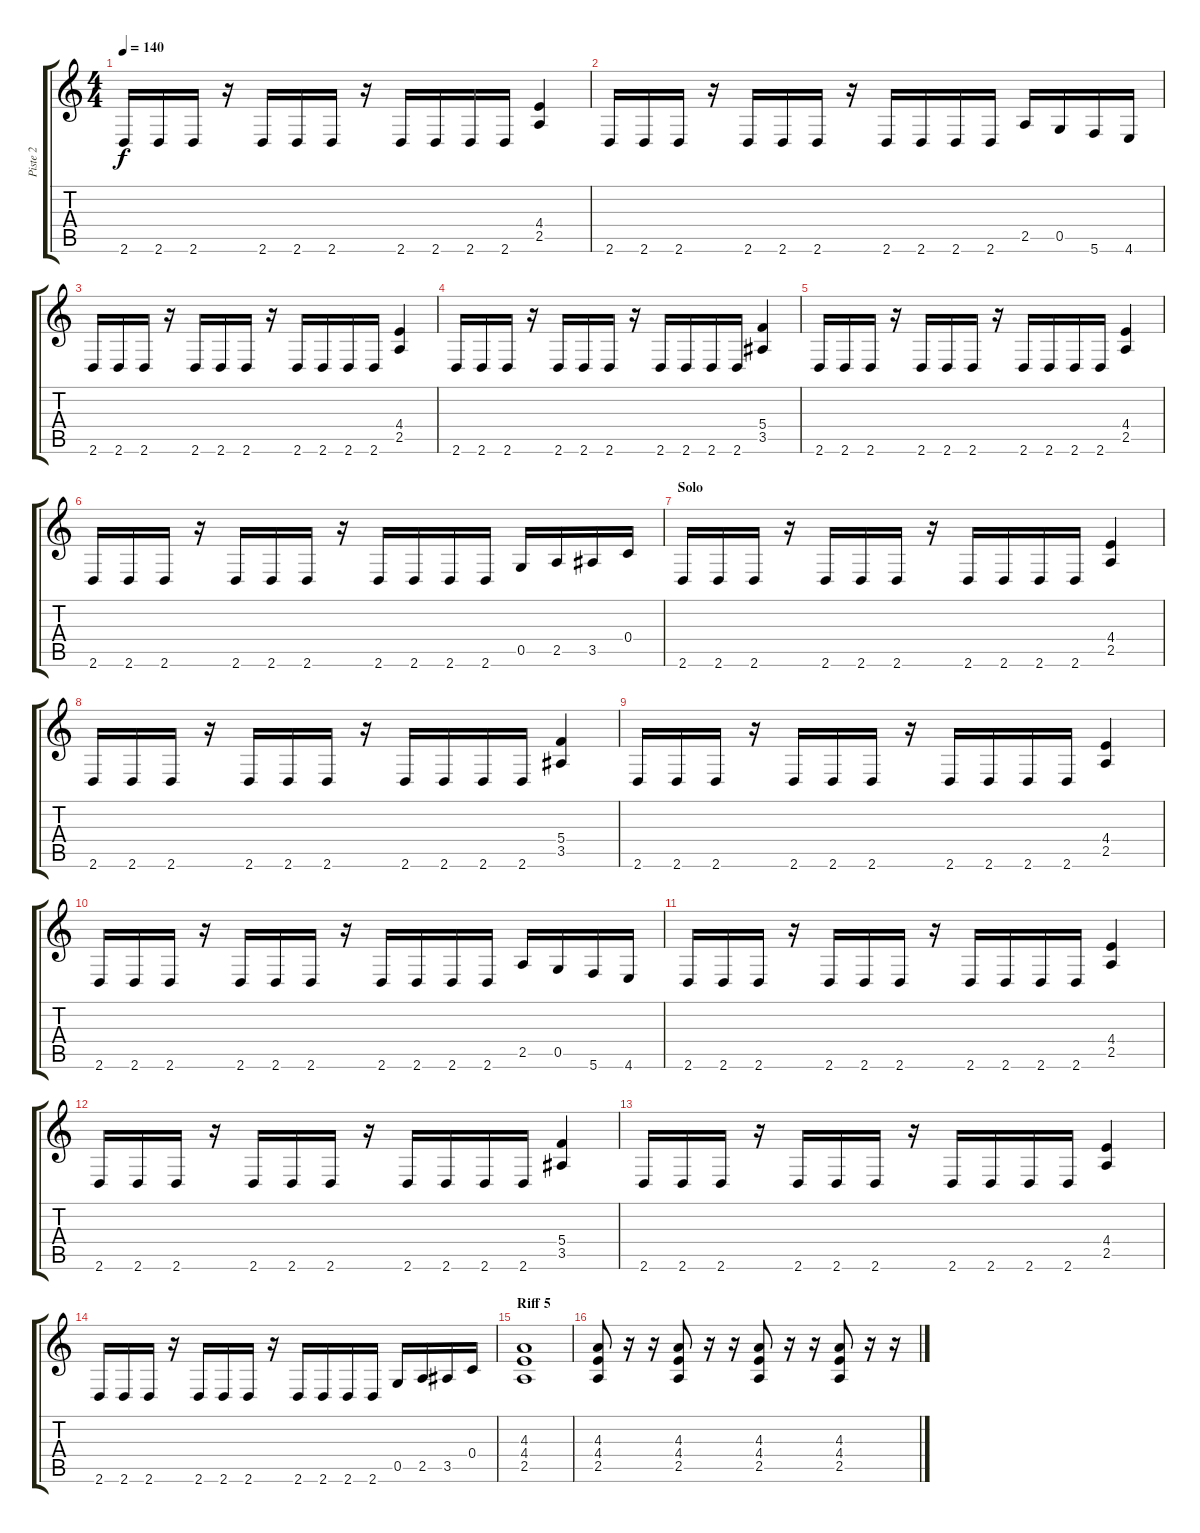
\track ("Piste 2" "Piste 2") {instrument distortionguitar}
\staff {score tabs}
\tuning (D4 A3 F3 C3 G2 C2) {hide}
\ts (4 4)
\tempo 140
\clef g2
\ks c
2.6.16{dy f} 2.6.16 2.6.16 r.16 2.6.16 2.6.16 2.6.16 r.16 2.6.16 2.6.16 2.6.16 2.6.16 (4.4 2.5).4 |
2.6.16 2.6.16 2.6.16 r.16 2.6.16 2.6.16 2.6.16 r.16 2.6.16 2.6.16 2.6.16 2.6.16 2.5.16 0.5.16 5.6.16 4.6.16 |
2.6.16 2.6.16 2.6.16 r.16 2.6.16 2.6.16 2.6.16 r.16 2.6.16 2.6.16 2.6.16 2.6.16 (4.4 2.5).4 |
2.6.16 2.6.16 2.6.16 r.16 2.6.16 2.6.16 2.6.16 r.16 2.6.16 2.6.16 2.6.16 2.6.16 (5.4 3.5).4 |
2.6.16 2.6.16 2.6.16 r.16 2.6.16 2.6.16 2.6.16 r.16 2.6.16 2.6.16 2.6.16 2.6.16 (4.4 2.5).4 |
2.6.16 2.6.16 2.6.16 r.16 2.6.16 2.6.16 2.6.16 r.16 2.6.16 2.6.16 2.6.16 2.6.16 0.5.16 2.5.16 3.5.16 0.4.16 |
\section ("" "Solo")
2.6.16 2.6.16 2.6.16 r.16 2.6.16 2.6.16 2.6.16 r.16 2.6.16 2.6.16 2.6.16 2.6.16 (4.4 2.5).4 |
2.6.16 2.6.16 2.6.16 r.16 2.6.16 2.6.16 2.6.16 r.16 2.6.16 2.6.16 2.6.16 2.6.16 (5.4 3.5).4 |
2.6.16 2.6.16 2.6.16 r.16 2.6.16 2.6.16 2.6.16 r.16 2.6.16 2.6.16 2.6.16 2.6.16 (4.4 2.5).4 |
2.6.16 2.6.16 2.6.16 r.16 2.6.16 2.6.16 2.6.16 r.16 2.6.16 2.6.16 2.6.16 2.6.16 2.5.16 0.5.16 5.6.16 4.6.16 |
2.6.16 2.6.16 2.6.16 r.16 2.6.16 2.6.16 2.6.16 r.16 2.6.16 2.6.16 2.6.16 2.6.16 (4.4 2.5).4 |
2.6.16 2.6.16 2.6.16 r.16 2.6.16 2.6.16 2.6.16 r.16 2.6.16 2.6.16 2.6.16 2.6.16 (5.4 3.5).4 |
2.6.16 2.6.16 2.6.16 r.16 2.6.16 2.6.16 2.6.16 r.16 2.6.16 2.6.16 2.6.16 2.6.16 (4.4 2.5).4 |
2.6.16 2.6.16 2.6.16 r.16 2.6.16 2.6.16 2.6.16 r.16 2.6.16 2.6.16 2.6.16 2.6.16 0.5.16 2.5.16 3.5.16 0.4.16 |
\section ("" "Riff 5")
(4.3 4.4 2.5).1 |
(4.3 4.4 2.5).8 r.16 r.16 (4.3 4.4 2.5).8 r.16 r.16 (4.3 4.4 2.5).8 r.16 r.16 (4.3 4.4 2.5).8 r.16 r.16
